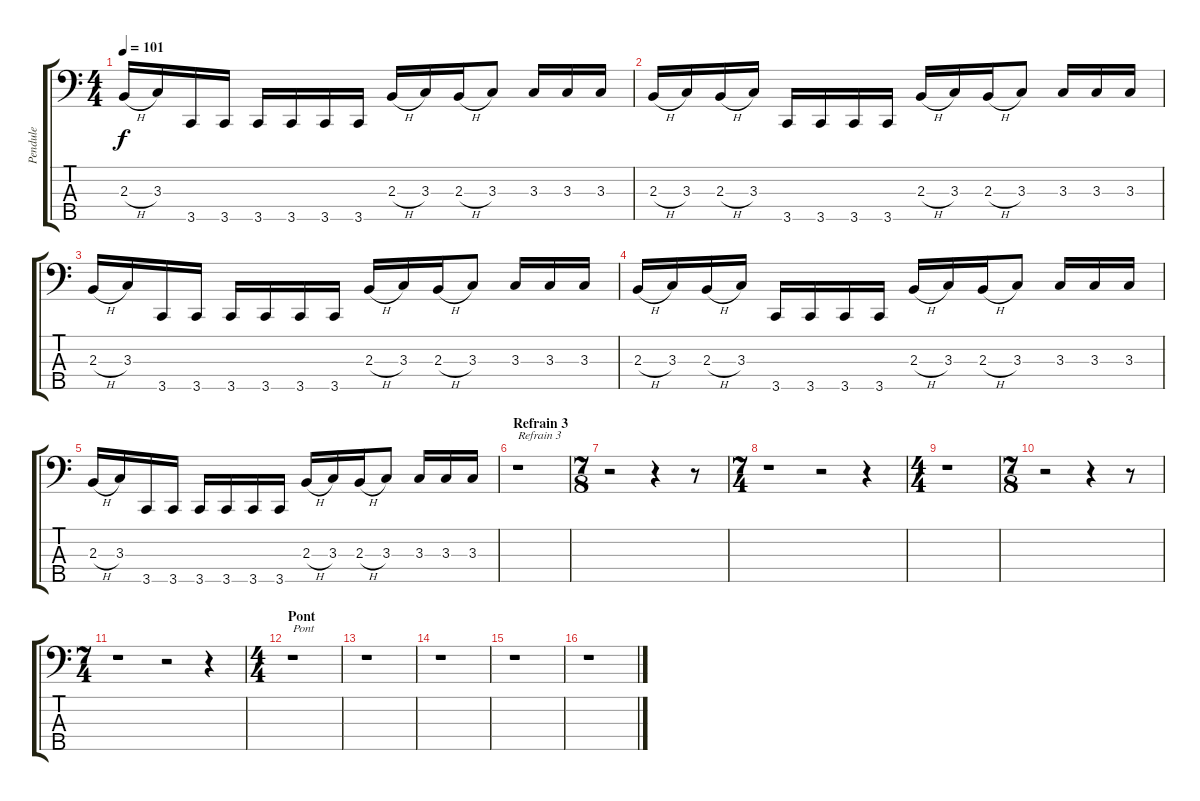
\track ("Pendule" "Pendule") {instrument synthbass1}
\staff {score tabs}
\tuning (G2 D2 A1 E1 A0) {hide}
\ts (4 4)
\tempo 101
\clef f4
\ks c
2.3{h}.16{dy f} 3.3.16 3.5.16 3.5.16 3.5.16 3.5.16 3.5.16 3.5.16 2.3{h}.16 3.3.16 2.3{h}.16 3.3.8 3.3.16 3.3.16 3.3.16 |
2.3{h}.16 3.3.16 2.3{h}.16 3.3.16 3.5.16 3.5.16 3.5.16 3.5.16 2.3{h}.16 3.3.16 2.3{h}.16 3.3.8 3.3.16 3.3.16 3.3.16 |
2.3{h}.16 3.3.16 3.5.16 3.5.16 3.5.16 3.5.16 3.5.16 3.5.16 2.3{h}.16 3.3.16 2.3{h}.16 3.3.8 3.3.16 3.3.16 3.3.16 |
2.3{h}.16 3.3.16 2.3{h}.16 3.3.16 3.5.16 3.5.16 3.5.16 3.5.16 2.3{h}.16 3.3.16 2.3{h}.16 3.3.8 3.3.16 3.3.16 3.3.16 |
2.3{h}.16 3.3.16 3.5.16 3.5.16 3.5.16 3.5.16 3.5.16 3.5.16 2.3{h}.16 3.3.16 2.3{h}.16 3.3.8 3.3.16 3.3.16 3.3.16 |
\section ("" "Refrain 3")
r.1{txt "Refrain 3"} |
\ts (7 8)
r.2 r.4 r.8 |
\ts (7 4)
r.1 r.2 r.4 |
\ts (4 4)
r.1 |
\ts (7 8)
r.2 r.4 r.8 |
\ts (7 4)
r.1 r.2 r.4 |
\ts (4 4)
\section ("" "Pont ")
r.1{txt "Pont"} |
r.1 |
r.1 |
r.1 |
r.1
